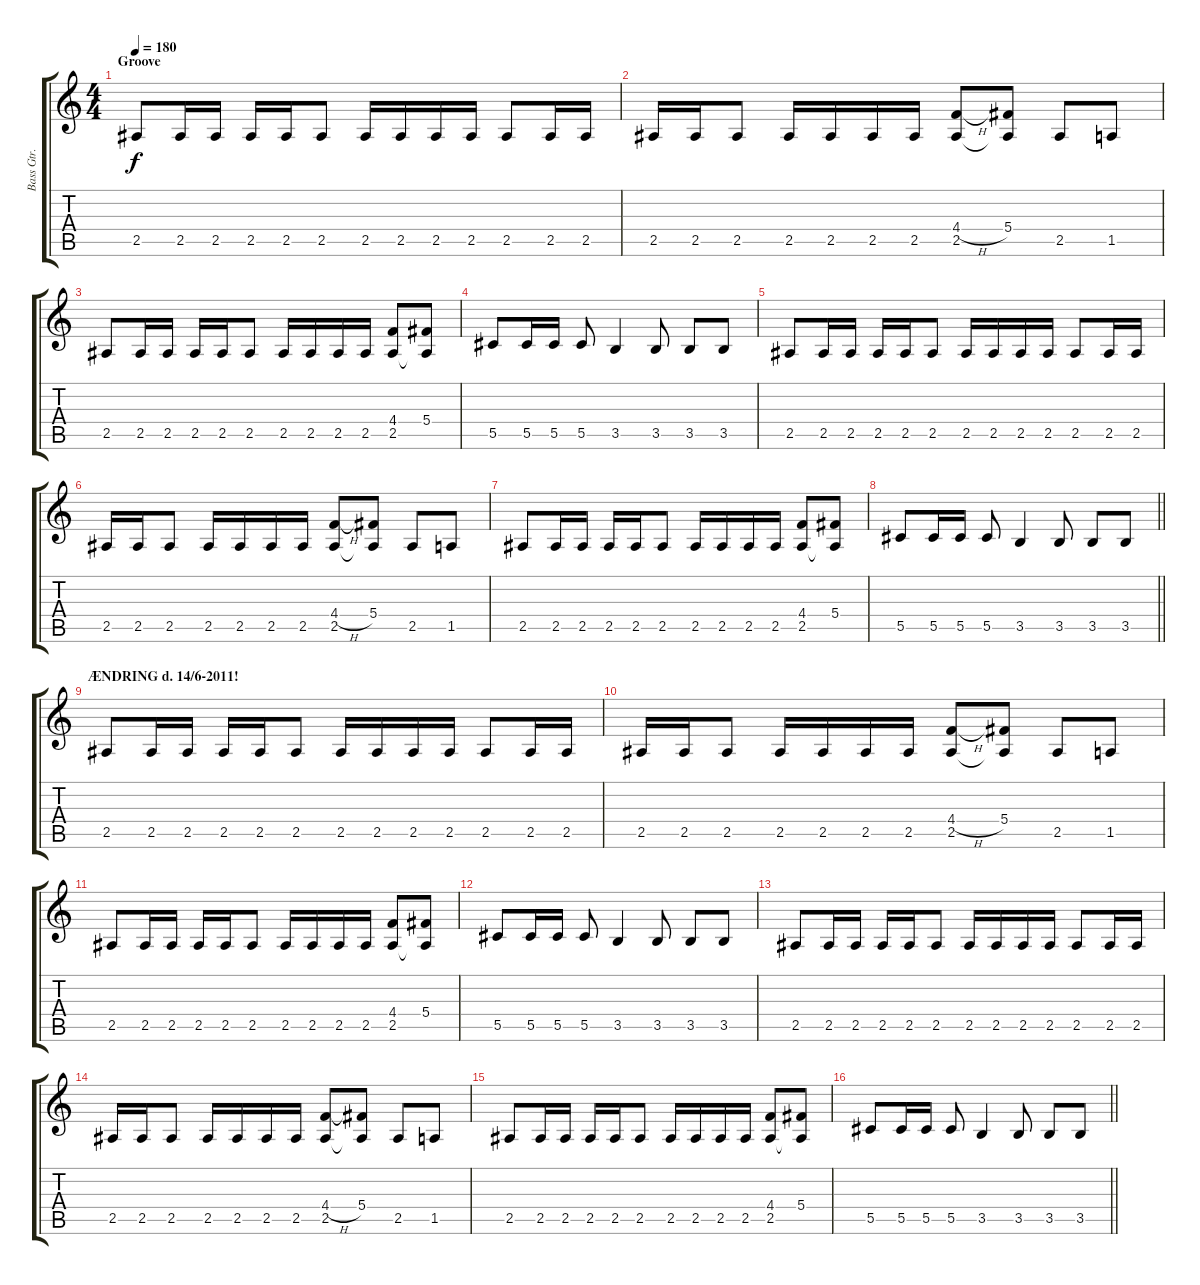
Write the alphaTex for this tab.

\track ("Bass Gtr." "Bass Gtr.") {instrument electricbassfinger}
\staff {score tabs}
\tuning (Eb4 Bb3 Gb3 Db3 Ab2 Eb2) {hide}
\ts (4 4)
\section ("" "Groove")
\tempo 180
\clef g2
\ks c
2.5.8{dy f} 2.5.16 2.5.16 2.5.16 2.5.16 2.5.8 2.5.16 2.5.16 2.5.16 2.5.16 2.5.8 2.5.16 2.5.16 |
2.5.16 2.5.16 2.5.8 2.5.16 2.5.16 2.5.16 2.5.16 (4.4{h} 2.5).8 (5.4 2.5{t}).8 2.5.8 1.5.8 |
2.5.8 2.5.16 2.5.16 2.5.16 2.5.16 2.5.8 2.5.16 2.5.16 2.5.16 2.5.16 (4.4 2.5).8 (5.4 2.5{t}).8 |
5.5.8 5.5.16 5.5.16 5.5.8 3.5.4 3.5.8 3.5.8 3.5.8 |
2.5.8 2.5.16 2.5.16 2.5.16 2.5.16 2.5.8 2.5.16 2.5.16 2.5.16 2.5.16 2.5.8 2.5.16 2.5.16 |
2.5.16 2.5.16 2.5.8 2.5.16 2.5.16 2.5.16 2.5.16 (4.4{h} 2.5).8 (5.4 2.5{t}).8 2.5.8 1.5.8 |
2.5.8 2.5.16 2.5.16 2.5.16 2.5.16 2.5.8 2.5.16 2.5.16 2.5.16 2.5.16 (4.4 2.5).8 (5.4 2.5{t}).8 |
\barLineRight lightlight
5.5.8 5.5.16 5.5.16 5.5.8 3.5.4 3.5.8 3.5.8 3.5.8 |
\section ("" "ÆNDRING d. 14/6-2011!")
2.5.8 2.5.16 2.5.16 2.5.16 2.5.16 2.5.8 2.5.16 2.5.16 2.5.16 2.5.16 2.5.8 2.5.16 2.5.16 |
2.5.16 2.5.16 2.5.8 2.5.16 2.5.16 2.5.16 2.5.16 (4.4{h} 2.5).8 (5.4 2.5{t}).8 2.5.8 1.5.8 |
2.5.8 2.5.16 2.5.16 2.5.16 2.5.16 2.5.8 2.5.16 2.5.16 2.5.16 2.5.16 (4.4 2.5).8 (5.4 2.5{t}).8 |
5.5.8 5.5.16 5.5.16 5.5.8 3.5.4 3.5.8 3.5.8 3.5.8 |
2.5.8 2.5.16 2.5.16 2.5.16 2.5.16 2.5.8 2.5.16 2.5.16 2.5.16 2.5.16 2.5.8 2.5.16 2.5.16 |
2.5.16 2.5.16 2.5.8 2.5.16 2.5.16 2.5.16 2.5.16 (4.4{h} 2.5).8 (5.4 2.5{t}).8 2.5.8 1.5.8 |
2.5.8 2.5.16 2.5.16 2.5.16 2.5.16 2.5.8 2.5.16 2.5.16 2.5.16 2.5.16 (4.4 2.5).8 (5.4 2.5{t}).8 |
\barLineRight lightlight
5.5.8 5.5.16 5.5.16 5.5.8 3.5.4 3.5.8 3.5.8 3.5.8
